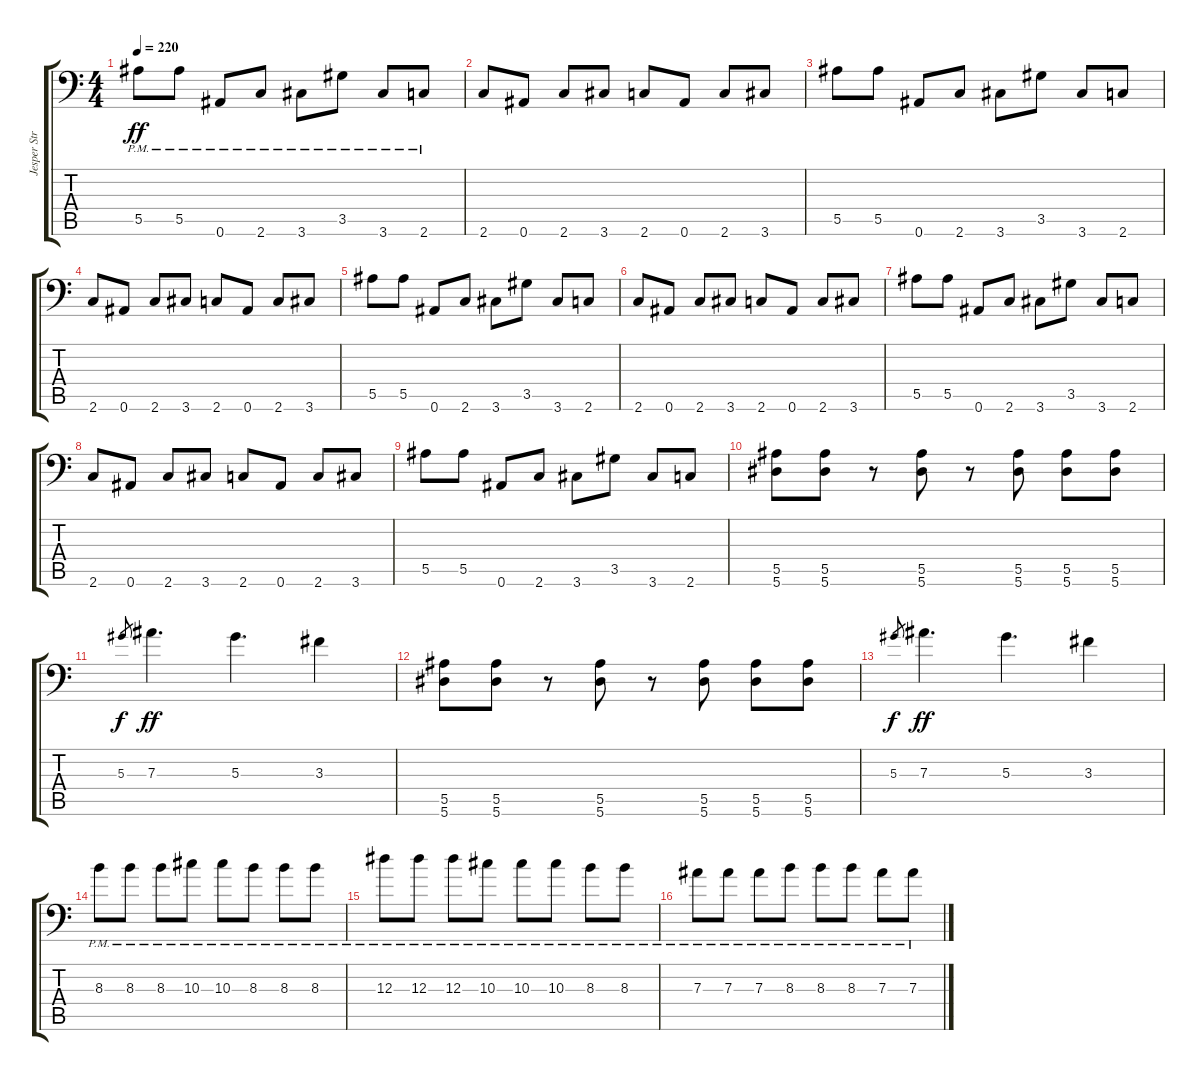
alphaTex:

\track ("Jesper Stromblad " "Jesper Str") {instrument distortionguitar}
\staff {score tabs}
\tuning (C4 G3 Eb3 Bb2 F2 Bb1) {hide}
\ts (4 4)
\tempo 220
\clef f4
\ks c
5.5{pm}.8{dy ff} 5.5{pm}.8 0.6{pm}.8 2.6{pm}.8 3.6{pm}.8 3.5{pm}.8 3.6{pm}.8 2.6{pm}.8 |
2.6.8 0.6.8 2.6.8 3.6.8 2.6.8 0.6.8 2.6.8 3.6.8 |
5.5.8 5.5.8 0.6.8 2.6.8 3.6.8 3.5.8 3.6.8 2.6.8 |
2.6.8 0.6.8 2.6.8 3.6.8 2.6.8 0.6.8 2.6.8 3.6.8 |
5.5.8 5.5.8 0.6.8 2.6.8 3.6.8 3.5.8 3.6.8 2.6.8 |
2.6.8 0.6.8 2.6.8 3.6.8 2.6.8 0.6.8 2.6.8 3.6.8 |
5.5.8 5.5.8 0.6.8 2.6.8 3.6.8 3.5.8 3.6.8 2.6.8 |
2.6.8 0.6.8 2.6.8 3.6.8 2.6.8 0.6.8 2.6.8 3.6.8 |
5.5.8 5.5.8 0.6.8 2.6.8 3.6.8 3.5.8 3.6.8 2.6.8 |
(5.5 5.6).8 (5.5 5.6).8 r.8 (5.5 5.6).8 r.8 (5.5 5.6).8 (5.5 5.6).8 (5.5 5.6).8 |
5.3.8{gr dy f} 7.3.4{d dy ff} 5.3.4{d} 3.3.4 |
(5.5 5.6).8 (5.5 5.6).8 r.8 (5.5 5.6).8 r.8 (5.5 5.6).8 (5.5 5.6).8 (5.5 5.6).8 |
5.3.8{gr dy f} 7.3.4{d dy ff} 5.3.4{d} 3.3.4 |
8.3{pm}.8 8.3{pm}.8 8.3{pm}.8 10.3{pm}.8 10.3{pm}.8 8.3{pm}.8 8.3{pm}.8 8.3{pm}.8 |
12.3{pm}.8 12.3{pm}.8 12.3{pm}.8 10.3{pm}.8 10.3{pm}.8 10.3{pm}.8 8.3{pm}.8 8.3{pm}.8 |
7.3{pm}.8 7.3{pm}.8 7.3{pm}.8 8.3{pm}.8 8.3{pm}.8 8.3{pm}.8 7.3{pm}.8 7.3{pm}.8
